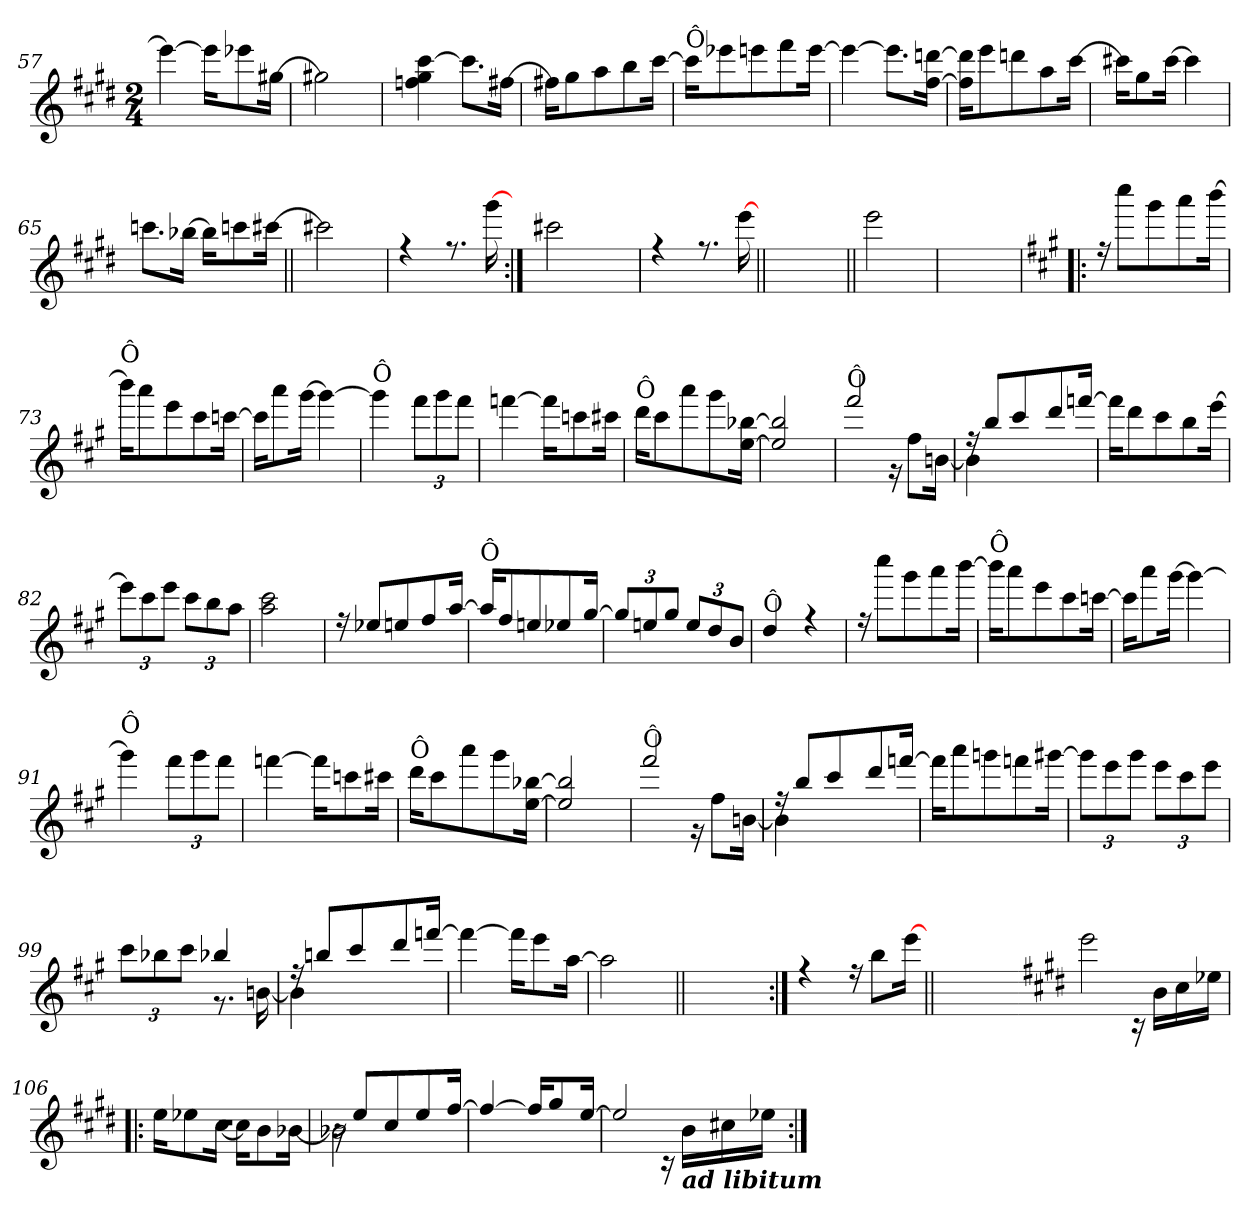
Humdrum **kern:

**kern
*part1
*staff1
!!LO:LB:g=z
*clefG2
*k[f#c#g#d#]
*E:
*M2/4
=57
*^
4eee\_	4ryy
16eee\KL]	4ryy
8eee-X\	.
[<16gg#X\Jk	.
=58	=58
2gg#X\]	2ryy
=59	=59
4ffn\ 4gg#\ [<4ccc#\	2ryy
8.ccc#\L]	.
[<16ff#X\Jk	.
=60	=60
16ff#X\KL]	2ryy
8gg#\	.
8aa\	.
8bb\	.
[<16ccc#\Jk	.
=61	=61
!LO:TX:a:t=Ô	!
16ccc#\KL]	2ryy
8eee-X\	.
8eeen\	.
8fff#\	.
[<16eee\Jk	.
=62	=62
4eee\_	2ryy
8.eee\L]	.
[<16ff#\ [<16dddn\Jk	.
!!LO:LB:g=z	!!
=63	=63
16ff#\] 16dddn\]KL	2ryy
8eee\	.
8dddn\	.
8aa\	.
[<16ccc#\Jk	.
=64	=64
16ccc#X\KL]	2ryy
8gg#\	.
[<16ccc#\Jk	.
4ccc#\]	.
=65	=65
8.cccn\L	2ryy
[<16bb-X\Jk	.
16bb-\KL]	.
8cccn\	.
[<16ccc#X\Jk	.
=66||	=66||
2ccc#X\]	2ryy
=67	=67
4ree	2ryy
8.ree	.
[<16ggg#\	.
!!LO:LB:g=z	!!
=68:|!	=68:|!
2ccc#X\	4ryy
.	4ryy
=69	=69
4ree	2ryy
8.ree	.
[<16eee\	.
*v	*v
=69X691||
(>2ryy
=70||
*^
2eee\)	2ryy
*v	*v
=71
2ryy
!!LO:LB:g=z
=72!|:
*k[f#c#g#]
*A:
*^
16ree	2ryy
8cccc#\L	.
8ggg#\	.
8aaa\	.
[<16bbb\Jk	.
=73	=73
!LO:TX:a:t=Ô	!
16bbb\KL]	2ryy
8aaa\	.
8eee\	.
8ccc#\	.
[<16cccn\Jk	.
=74	=74
16ccc\KL]	2ryy
8aaa\	.
[<16ggg#\Jk	.
4ggg#\_	.
=75	=75
!LO:TX:a:t=Ô	!
4ggg#\]	2ryy
12fff#\L	.
12ggg#\	.
12fff#\J	.
=76	=76
[<4fffn\	2ryy
16fff\KL]	.
8cccn\	.
16ccc#X\Jk	.
!!LO:LB:g=z	!!
=77	=77
!LO:TX:a:t=Ô	!
16ddd\KL	2ryy
8ccc#\	.
8aaa\	.
8ggg#\	.
[<16ee\ [<16bb-X\Jk	.
=78	=78
2ee/] 2bb-/]	2ryy
=79	=79
*	*^
!LO:TX:a:t=Ô	!	!
2fff#/	4ryy	2ryy
.	16rf	.
.	8ff#\L	.
.	[<16bn\Jk	.
=80	=80	=80
16ree	4b\]	2ryy
8bb/L	.	.
8ccc#/	.	.
.	4ryy	.
8ddd/	.	.
[>16fffn/Jk	.	.
*	*v	*v
=81	=81
16fffn\KL]	2ryy
8ddd\	.
8ccc#\	.
8bb\	.
[<16eee\Jk	.
=82	=82
12eee\L]	2ryy
12ccc#\	.
12eee\J	.
12ccc#\L	.
12bb\	.
12aa\J	.
!!LO:LB:g=z	!!
=83	=83
2aa\ 2ccc#\	2ryy
=84	=84
16ree	2ryy
8ee-X/L	.
8een/	.
8ff#/	.
[>16aa/Jk	.
=85	=85
!LO:TX:a:t=Ô	!
16aa/KL]	2ryy
8ff#/	.
8een/	.
8ee-X/	.
[>16gg#/Jk	.
=86	=86
12gg#/L]	2ryy
12een/	.
12gg#/J	.
12ee/L	.
12dd/	.
12b/J	.
=87	=87
!LO:TX:a:t=Ô	!
4dd/	2ryy
4ree	.
!!LO:LB:g=z	!!
=88	=88
16ree	2ryy
8cccc#\L	.
8ggg#\	.
8aaa\	.
[<16bbb\Jk	.
=89	=89
!LO:TX:a:t=Ô	!
16bbb\KL]	2ryy
8aaa\	.
8eee\	.
8ccc#\	.
[<16cccn\Jk	.
=90	=90
16ccc\KL]	2ryy
8aaa\	.
[<16ggg#\Jk	.
4ggg#\_	.
=91	=91
!LO:TX:a:t=Ô	!
4ggg#\]	2ryy
12fff#\L	.
12ggg#\	.
12fff#\J	.
=92	=92
[<4fffn\	2ryy
16fff\KL]	.
8cccn\	.
16ccc#X\Jk	.
=93	=93
!LO:TX:a:t=Ô	!
16ddd\KL	2ryy
8ccc#\	.
8aaa\	.
8ggg#\	.
[<16ee\ [<16bb-X\Jk	.
!!LO:LB:g=z	!!
=94	=94
2ee/] 2bb-/]	2ryy
=95	=95
*	*^
!LO:TX:a:t=Ô	!	!
2fff#/	4ryy	2ryy
.	16rf	.
.	8ff#\L	.
.	[<16bn\Jk	.
=96	=96	=96
16ree	4b\]	2ryy
8bb/L	.	.
8ccc#/	.	.
.	4ryy	.
8ddd/	.	.
[>16fffn/Jk	.	.
*	*v	*v
=97	=97
16fffn\KL]	2ryy
8aaa\	.
8gggn\	.
8fffn\	.
[<16ggg#X\Jk	.
=98	=98
12ggg#\L]	2ryy
12eee\	.
12ggg#\J	.
12eee\L	.
12ccc#\	.
12eee\J	.
=99	=99
*	*^
12ccc#\L	4ryy	2ryy
12bb-X\	.	.
12ccc#\J	.	.
4bb-X/	8.rf	.
.	[<16bn\	.
!!LO:LB:g=z	!!	!!
=100	=100	=100
16ree	4b\]	2ryy
8bbn/L	.	.
8ccc#/	.	.
.	4ryy	.
8ddd/	.	.
[>16fffn/Jk	.	.
*	*v	*v
=101	=101
4fffn\_	4ryy
16fff\KL]	4ryy
8eee\	.
[<16aa\Jk	.
=102	=102
2aa\]	2ryy
*v	*v
=103||
2ryy
=104:|!
*^
4ree	2ryy
16ree	.
8bb\L	.
[<16eee\Jk	.
*v	*v
=104X1042||
2ryy
!!LO:LB:g=z
=105-
*k[f#c#g#d#]
*E:
*^
*	*^
2eee\	4ryy	2ryy
.	16rc	.
.	16b!\LL	.
.	16cc#!\	.
.	16ee-X!\JJ	.
=106!|:	=106!|:	=106!|:
2ree	16ee!\KL	2ryy
.	8ee-X!\	.
.	[<16cc#!\Jk	.
.	16cc#!\KL]	.
.	8b!\	.
.	[<16b-X!\Jk	.
=107	=107	=107
16r	2b-X!\]	2ryy
8ee/L	.	.
8cc#/	.	.
8ee/	.	.
[>16ff#/Jk	.	.
*	*v	*v
=108	=108
4ff#/_	2ryy
16ff#/KL]	.
8gg#/	.
[>16ee/Jk	.
=109	=109
*	*^
2ee/]	4ryy	2ryy
.	16rc	.
!	!LO:TX:b:Bi:t=ad libitum	!
.	16b!\LL	.
.	16cc#X!\	.
.	16ee-X!\JJ	.
*v	*v	*v
=:|!
*-
